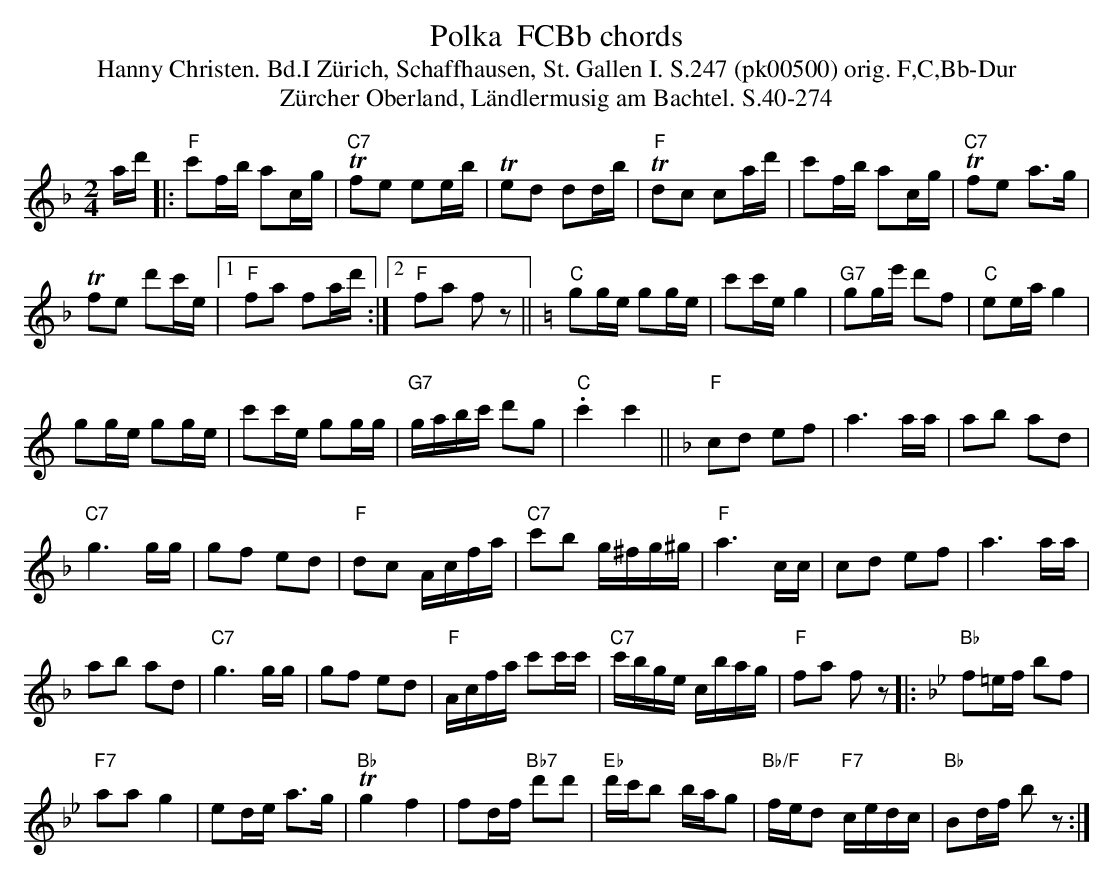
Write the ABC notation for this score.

X:1
T: Polka  FCBb chords
T:Hanny Christen. Bd.I Zürich, Schaffhausen, St. Gallen I. S.247 (pk00500) orig. F,C,Bb-Dur
T: Z\"urcher Oberland, L\"andlermusig am Bachtel. S.40-274
M:2/4
L:1/16
K:F %%MIDI gchordon
ad' |: "F"c'2fb a2cg | "C7"Tf2e2 e2eb | Te2d2 d2db | "F"Td2c2 c2ad' | c'2fb a2cg | "C7"Tf2e2 a3g |
Tf2e2 d'2c'e |1 "F"f2a2 f2ad' :|2 "F"f2a2 f2z2 || [K:C] "C"g2ge g2ge | c'2c'eg4 | "G7"g2ge' d'2f2 | "C"e2eag4 |
g2ge g2ge | c'2c'e g2gg | "G7"gabc' d'2g2 | "C".c'4c'4 || [K:F] "F"c2d2 e2f2 | a6aa | a2b2 a2d2 |
"C7"g6gg | g2f2 e2d2 | "F"d2c2 Acfa | "C7"c'2b2 g^fg^g | "F"a6cc | c2d2 e2f2 | a6aa |
a2b2 a2d2 | "C7"g6gg | g2f2 e2d2 | "F"Acfa c'2c'c' | "C7"c'bge cbag | "F"f2a2 f2z2 |: [K:Bb] "Bb"f2=ef b2f2 |
"F7"a2a2g4 | e2de a3g | "Bb"Tg4f4 | f2df "Bb7"d'2d'2 | "Eb"d'c'b2 bag2 | "Bb/F"fed2 "F7"cedc | "Bb"B2df b2z2 :|
